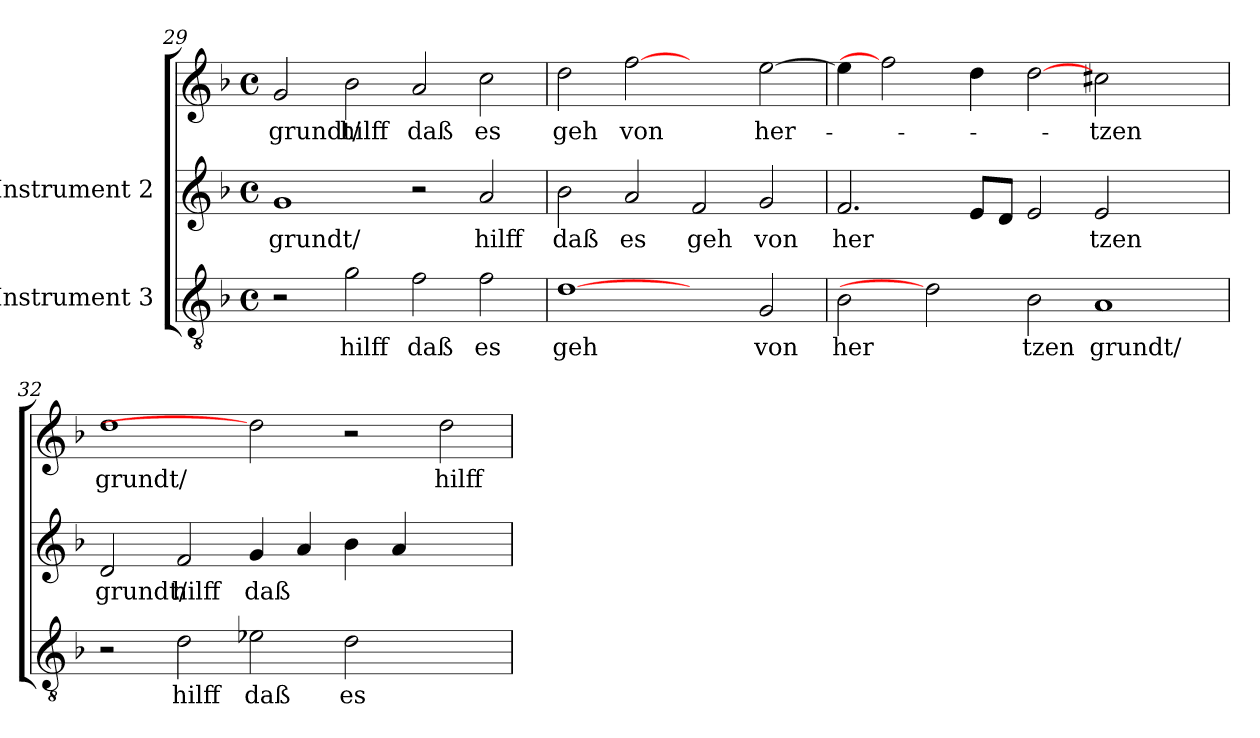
**kern	**text	**kern	**text	**kern	**text
*part3	*part3	*part2	*part2	*part1	*part1
*staff3	*staff3	*staff2	*staff2	*staff1	*staff1
*I"Instrument 3	*	*I"Instrument 2	*	*	*
!!LO:LB:g=z
*clefGv2	*	*clefG2	*	*clefG2	*
*k[b-]	*	*k[b-]	*	*k[b-]	*
*F:	*	*F:	*	*F:	*
*M4/4	*	*M4/4	*	*M4/4	*
*met(c)	*	*met(c)	*	*met(c)	*
=29	=29	=29	=29	=29	=29
!	!	!	!LO:LY:b:cj	!	!LO:LY:b:cj
2r	.	1g	grundt/	2g/	grundt/
!	!LO:LY:b:cj	!	!	!	!LO:LY:b:cj
2g\	hilff	.	.	2b-\	hilff
!	!LO:LY:b:cj	!	!	!	!LO:LY:b:cj
2f\	daß	2r	.	2a/	daß
!	!LO:LY:b:cj	!	!LO:LY:b:cj	!	!LO:LY:b:cj
2f\	es	2a/	hilff	2cc\	es
=30	=30	=30	=30	=30	=30
!	!LO:LY:b:cj	!	!LO:LY:b:cj	!	!LO:LY:b:cj
[1d	geh	2b-\	daß	2dd\	geh
!	!	!	!LO:LY:b:cj	!	!LO:LY:b:cj
.	.	2a/	es	[2ff	von
!	!	!	!LO:LY:b:cj	!	!
2ryy	.	2f/	geh	2ryy	.
!	!LO:LY:b:cj	!	!LO:LY:b:cj	!	!LO:LY:b
2G/	von	2g/	von	[>2ee\	her-
=31	=31	=31	=31	=31	=31
!	!LO:LY:b:cj	!	!LO:LY:b	!	!
2B-\	her	2.f/	her	4ee\]	.
.	.	.	.	2ff]	.
2d]	.	.	.	.	.
.	.	8e/L	.	4dd\	.
.	.	8d/J	.	.	.
!	!LO:LY:b:cj	!	!	!	!
2B-\	tzen	2e/	.	[2dd	.
!	!LO:LY:b:cj	!	!LO:LY:b:cj	!	!LO:LY:b:cj
1A	grundt/	2e/	tzen	2cc#\	-tzen
.	.	2ryy	.	2ryy	.
=32	=32	=32	=32	=32	=32
!	!	!	!LO:LY:b:cj	!	!LO:LY:b:cj
2r	.	2d/	grundt/	1dd	grundt/
!	!LO:LY:b:cj	!	!LO:LY:b:cj	!	!
2d\	hilff	2f/	hilff	.	.
!	!LO:LY:b:cj	!	!LO:LY:b	!	!
2e-X\	daß	4g/	daß	2dd]	.
.	.	4a/	.	.	.
!	!LO:LY:b:cj	!	!	!	!
2d\	es	4b-\	.	2r	.
.	.	4a/	.	.	.
!	!	!	!	!	!LO:LY:b:cj
2ryy	.	2ryy	.	2dd\	hilff
=	=	=	=	=	=
*-	*-	*-	*-	*-	*-
